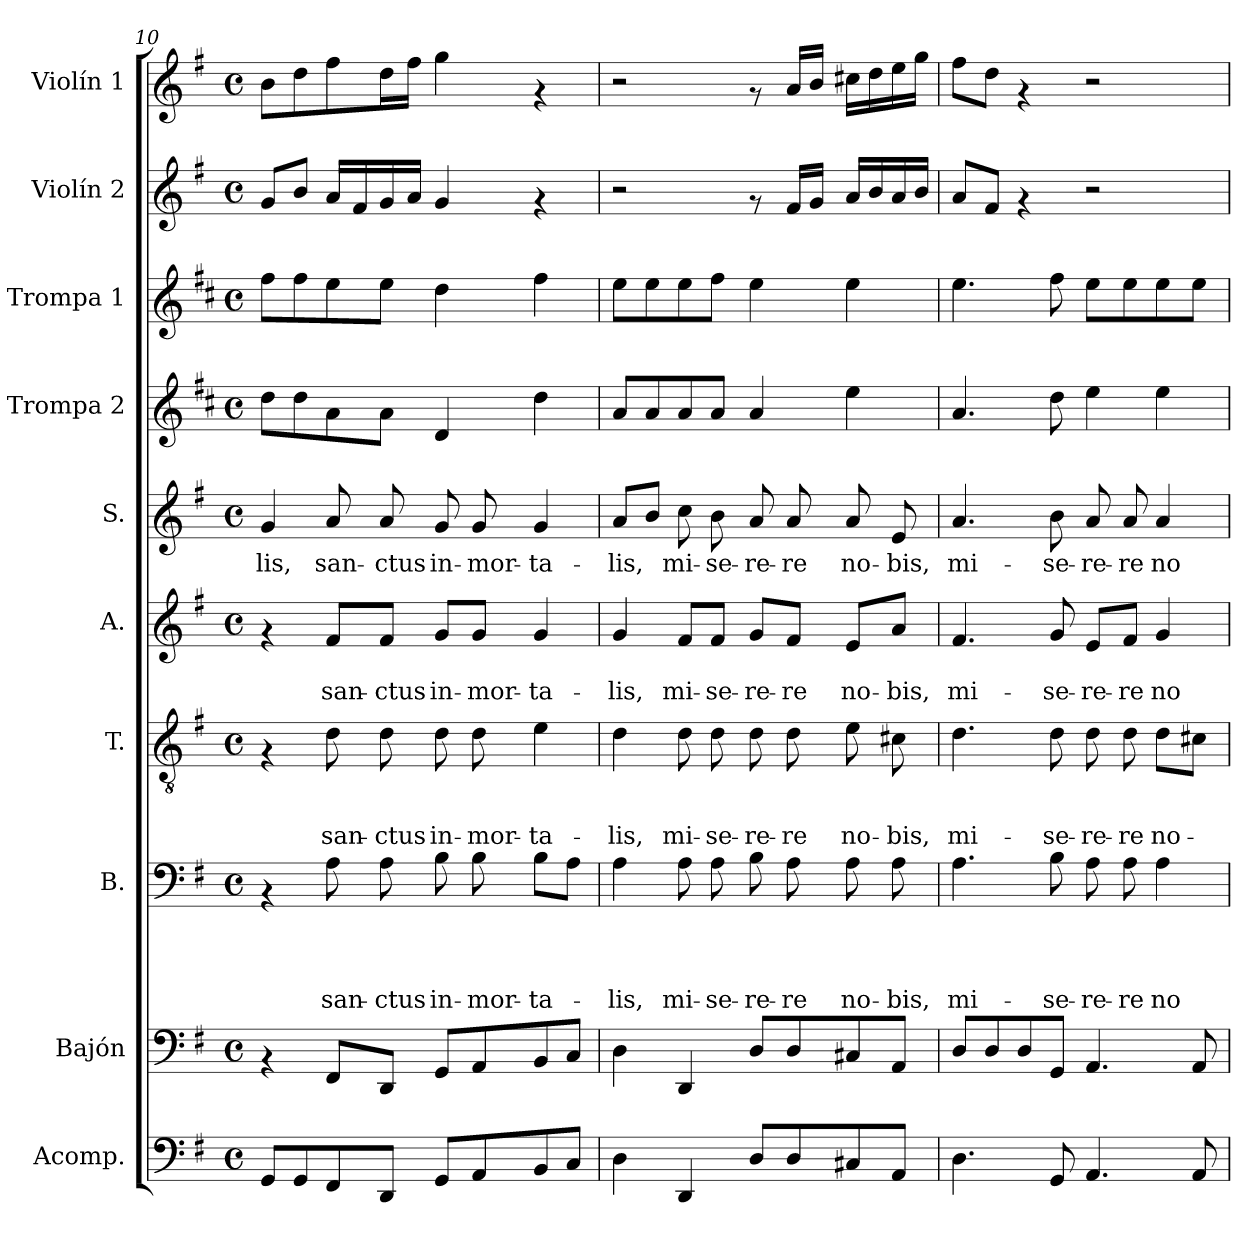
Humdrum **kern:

**kern	**kern	**kern	**text	**text	**text	**text	**kern	**text	**text	**text	**kern	**text	**text	**kern	**text	**kern	**kern	**kern	**kern
*part10	*part9	*part8	*part8	*part8	*part8	*part8	*part7	*part7	*part7	*part7	*part6	*part6	*part6	*part5	*part5	*part4	*part3	*part2	*part1
*staff10	*staff9	*staff8	*staff8	*staff8	*staff8	*staff8	*staff7	*staff7	*staff7	*staff7	*staff6	*staff6	*staff6	*staff5	*staff5	*staff4	*staff3	*staff2	*staff1
*I"Acomp.	*I"Bajón	*I"B.	*	*	*	*	*I"T.	*	*	*	*I"A.	*	*	*I"S.	*	*I"Trompa 2	*I"Trompa 1	*I"Violín 2	*I"Violín 1
*I'Acomp.	*I'Bajón	*I'B.	*	*	*	*	*I'T.	*	*	*	*I'A.	*	*	*I'S.	*	*I'Trompa 2	*I'Trompa 1	*I'Violín 2	*I'Violín 1
!!LO:PB:g=z
*clefF4	*clefF4	*clefF4	*	*	*	*	*clefGv2	*	*	*	*clefG2	*	*	*clefG2	*	*clefG2	*clefG2	*clefG2	*clefG2
*	*	*	*	*	*	*	*	*	*	*	*	*	*	*	*	*ITrd-3c-5	*ITrd-3c-5	*	*
*k[f#]	*k[f#]	*k[f#]	*	*	*	*	*k[f#]	*	*	*	*k[f#]	*	*	*k[f#]	*	*k[f#]	*k[f#]	*k[f#]	*k[f#]
*G:	*G:	*G:	*	*	*	*	*G:	*	*	*	*G:	*	*	*G:	*	*G:	*G:	*G:	*G:
*M4/4	*M4/4	*M4/4	*	*	*	*	*M4/4	*	*	*	*M4/4	*	*	*M4/4	*	*M4/4	*M4/4	*M4/4	*M4/4
*met(c)	*met(c)	*met(c)	*	*	*	*	*met(c)	*	*	*	*met(c)	*	*	*met(c)	*	*met(c)	*met(c)	*met(c)	*met(c)
=10	=10	=10	=10	=10	=10	=10	=10	=10	=10	=10	=10	=10	=10	=10	=10	=10	=10	=10	=10
!	!	!	!	!	!	!	!	!	!	!	!	!	!	!	!LO:LY:b	!	!	!	!
8GG/L	4rAA	4rAA	.	.	.	.	4rF	.	.	.	4rf	.	.	4g/	-lis,	8gg\L	8bb\L	8g/L	8b\L
8GG/	.	.	.	.	.	.	.	.	.	.	.	.	.	.	.	8gg\	8bb\	8b/J	8dd\
!	!	!	!	!	!	!LO:LY:b	!	!	!	!LO:LY:b	!	!	!LO:LY:b	!	!LO:LY:b	!	!	!	!
8FF#/	8FF#/L	8A\	.	.	.	san-	8d\	.	.	san-	8f#/L	.	san-	8a/	san-	8dd\	8aa\	16a/LL	8ff#\
.	.	.	.	.	.	.	.	.	.	.	.	.	.	.	.	.	.	16f#/	.
!	!	!	!	!	!	!LO:LY:b	!	!	!	!LO:LY:b	!	!	!LO:LY:b	!	!LO:LY:b	!	!	!	!
8DD/J	8DD/J	8A\	.	.	.	-ctus	8d\	.	.	-ctus	8f#/J	.	-ctus	8a/	-ctus	8dd\J	8aa\J	16g/	16dd\L
.	.	.	.	.	.	.	.	.	.	.	.	.	.	.	.	.	.	16a/JJ	16ff#\JJ
!	!	!	!	!	!	!LO:LY:b	!	!	!	!LO:LY:b	!	!	!LO:LY:b	!	!LO:LY:b	!	!	!	!
8GG/L	8GG/L	8B\	.	.	.	in-	8d\	.	.	in-	8g/L	.	in-	8g/	in-	4g/	4gg\	4g/	4gg\
!	!	!	!	!	!	!LO:LY:b	!	!	!	!LO:LY:b	!	!	!LO:LY:b	!	!LO:LY:b	!	!	!	!
8AA/	8AA/	8B\	.	.	.	-mor-	8d\	.	.	-mor-	8g/J	.	-mor-	8g/	-mor-	.	.	.	.
!	!	!	!	!	!	!LO:LY:b	!	!	!	!LO:LY:b	!	!	!LO:LY:b	!	!LO:LY:b	!	!	!	!
8BB/	8BB/	8B\L	.	.	.	-ta-	4e\	.	.	-ta-	4g/	.	-ta-	4g/	-ta-	4gg\	4bb\	4rf	4rf
8C/J	8C/J	8A\J	.	.	.	.	.	.	.	.	.	.	.	.	.	.	.	.	.
=11	=11	=11	=11	=11	=11	=11	=11	=11	=11	=11	=11	=11	=11	=11	=11	=11	=11	=11	=11
!	!	!	!	!	!	!LO:LY:b	!	!	!	!LO:LY:b	!	!	!LO:LY:b	!	!LO:LY:b	!	!	!	!
4D\	4D\	4A\	.	.	.	-lis,	4d\	.	.	-lis,	4g/	.	-lis,	8a/L	-lis,	8dd/L	8aa\L	2r	2r
.	.	.	.	.	.	.	.	.	.	.	.	.	.	8b/J	.	8dd/	8aa\	.	.
!	!	!	!	!	!	!LO:LY:b	!	!	!	!LO:LY:b	!	!	!LO:LY:b	!	!LO:LY:b	!	!	!	!
4DD/	4DD/	8A\	.	.	.	mi-	8d\	.	.	mi-	8f#/L	.	mi-	8cc\	mi-	8dd/	8aa\	.	.
!	!	!	!	!	!	!LO:LY:b	!	!	!	!LO:LY:b	!	!	!LO:LY:b	!	!LO:LY:b	!	!	!	!
.	.	8A\	.	.	.	-se-	8d\	.	.	-se-	8f#/J	.	-se-	8b\	-se-	8dd/J	8bb\J	.	.
!	!	!	!	!	!	!LO:LY:b	!	!	!	!LO:LY:b	!	!	!LO:LY:b	!	!LO:LY:b	!	!	!	!
8D/L	8D/L	8B\	.	.	.	-re-	8d\	.	.	-re-	8g/L	.	-re-	8a/	-re-	4dd/	4aa\	8rf	8rf
!	!	!	!	!	!	!LO:LY:b	!	!	!	!LO:LY:b	!	!	!LO:LY:b	!	!LO:LY:b	!	!	!	!
8D/	8D/	8A\	.	.	.	-re	8d\	.	.	-re	8f#/J	.	-re	8a/	-re	.	.	16f#/LL	16a/LL
.	.	.	.	.	.	.	.	.	.	.	.	.	.	.	.	.	.	16g/JJ	16b/JJ
!	!	!	!	!	!	!LO:LY:b	!	!	!	!LO:LY:b	!	!	!LO:LY:b	!	!LO:LY:b	!	!	!	!
8C#X/	8C#X/	8A\	.	.	.	no-	8e\	.	.	no-	8e/L	.	no-	8a/	no-	4aa\	4aa\	16a/LL	16cc#X\LL
.	.	.	.	.	.	.	.	.	.	.	.	.	.	.	.	.	.	16b/	16dd\
!	!	!	!	!	!	!LO:LY:b	!	!	!	!LO:LY:b	!	!	!LO:LY:b	!	!LO:LY:b	!	!	!	!
8AA/J	8AA/J	8A\	.	.	.	-bis,	8c#X\	.	.	-bis,	8a/J	.	-bis,	8e/	-bis,	.	.	16a/	16ee\
.	.	.	.	.	.	.	.	.	.	.	.	.	.	.	.	.	.	16b/JJ	16gg\JJ
=12	=12	=12	=12	=12	=12	=12	=12	=12	=12	=12	=12	=12	=12	=12	=12	=12	=12	=12	=12
!	!	!	!	!	!	!LO:LY:b	!	!	!	!LO:LY:b	!	!	!LO:LY:b	!	!LO:LY:b	!	!	!	!
4.D\	8D/L	4.A\	.	.	.	mi-	4.d\	.	.	mi-	4.f#/	.	mi-	4.a/	mi-	4.dd/	4.aa\	8a/L	8ff#\L
.	8D/	.	.	.	.	.	.	.	.	.	.	.	.	.	.	.	.	8f#/J	8dd\J
.	8D/	.	.	.	.	.	.	.	.	.	.	.	.	.	.	.	.	4rf	4rf
!	!	!	!	!	!	!LO:LY:b	!	!	!	!LO:LY:b	!	!	!LO:LY:b	!	!LO:LY:b	!	!	!	!
8GG/	8GG/J	8B\	.	.	.	-se-	8d\	.	.	-se-	8g/	.	-se-	8b\	-se-	8gg\	8bb\	.	.
!	!	!	!	!	!	!LO:LY:b	!	!	!	!LO:LY:b	!	!	!LO:LY:b	!	!LO:LY:b	!	!	!	!
4.AA/	4.AA/	8A\	.	.	.	-re-	8d\	.	.	-re-	8e/L	.	-re-	8a/	-re-	4aa\	8aa\L	2r	2r
!	!	!	!	!	!	!LO:LY:b	!	!	!	!LO:LY:b	!	!	!LO:LY:b	!	!LO:LY:b	!	!	!	!
.	.	8A\	.	.	.	-re	8d\	.	.	-re	8f#/J	.	-re	8a/	-re	.	8aa\	.	.
!	!	!	!	!	!	!LO:LY:b	!	!	!	!LO:LY:b	!	!	!LO:LY:b	!	!LO:LY:b	!	!	!	!
.	.	4A\	.	.	.	no-	8d\L	.	.	no-	4g/	.	no-	4a/	no-	4aa\	8aa\	.	.
8AA/	8AA/	.	.	.	.	.	8c#X\J	.	.	.	.	.	.	.	.	.	8aa\J	.	.
=	=	=	=	=	=	=	=	=	=	=	=	=	=	=	=	=	=	=	=
*-	*-	*-	*-	*-	*-	*-	*-	*-	*-	*-	*-	*-	*-	*-	*-	*-	*-	*-	*-
